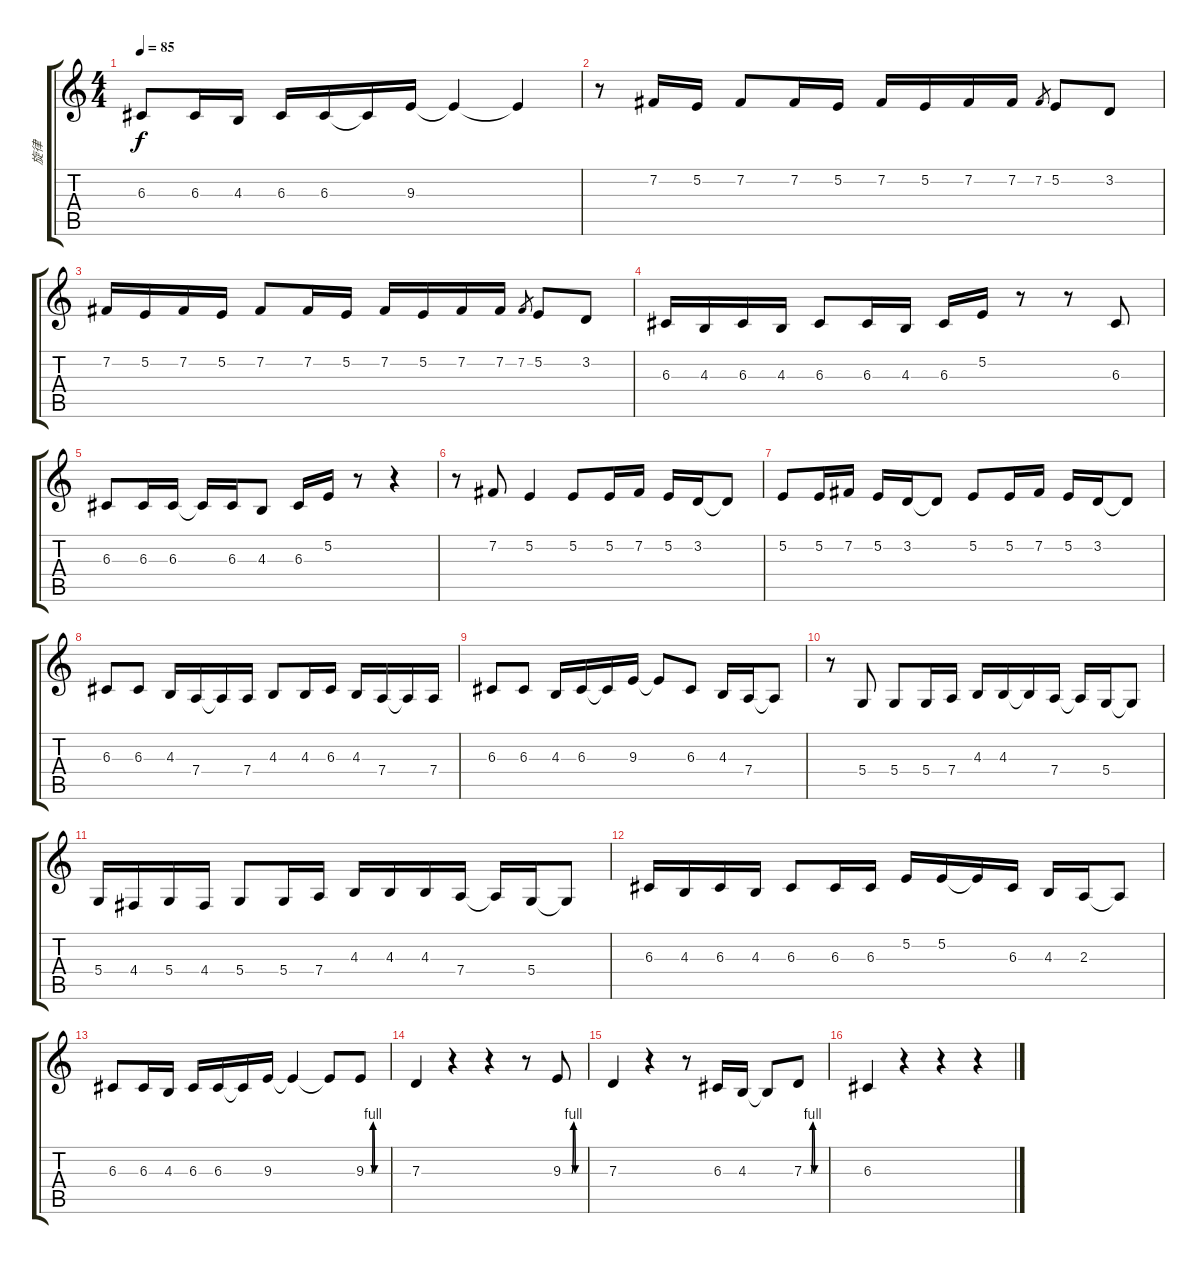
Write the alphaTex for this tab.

\track ("旋律" "旋律") {instrument lead6voice}
\staff {score tabs}
\tuning (E4 B3 G3 D3 A2 E2) {hide}
\ts (4 4)
\tempo 85
\clef g2
\ks c
6.3.8{dy f} 6.3.16 4.3.16 6.3.16 6.3.16 6.3{t}.16 9.3.16 9.3{t}.4 9.3{t}.4 |
r.8 7.2.16 5.2.16 7.2.8 7.2.16 5.2.16 7.2.16 5.2.16 7.2.16 7.2.16 7.2.8{gr} 5.2.8 3.2.8 |
7.2.16 5.2.16 7.2.16 5.2.16 7.2.8 7.2.16 5.2.16 7.2.16 5.2.16 7.2.16 7.2.16 7.2.8{gr} 5.2.8 3.2.8 |
6.3.16 4.3.16 6.3.16 4.3.16 6.3.8 6.3.16 4.3.16 6.3.16 5.2.16 r.8 r.8 6.3.8 |
6.3.8 6.3.16 6.3.16 6.3{t}.16 6.3.16 4.3.8 6.3.16 5.2.16 r.8 r.4 |
r.8 7.2.8 5.2.4 5.2.8 5.2.16 7.2.16 5.2.16 3.2.16 3.2{t}.8 |
5.2.8 5.2.16 7.2.16 5.2.16 3.2.16 3.2{t}.8 5.2.8 5.2.16 7.2.16 5.2.16 3.2.16 3.2{t}.8 |
6.3.8 6.3.8 4.3.16 7.4.16 7.4{t}.16 7.4.16 4.3.8 4.3.16 6.3.16 4.3.16 7.4.16 7.4{t}.16 7.4.16 |
6.3.8 6.3.8 4.3.16 6.3.16 6.3{t}.16 9.3.16 9.3{t}.8 6.3.8 4.3.16 7.4.16 7.4{t}.8 |
r.8 5.4.8 5.4.8 5.4.16 7.4.16 4.3.16 4.3.16 4.3{t}.16 7.4.16 7.4{t}.16 5.4.16 5.4{t}.8 |
5.4.16 4.4.16 5.4.16 4.4.16 5.4.8 5.4.16 7.4.16 4.3.16 4.3.16 4.3.16 7.4.16 7.4{t}.16 5.4.16 5.4{t}.8 |
6.3.16 4.3.16 6.3.16 4.3.16 6.3.8 6.3.16 6.3.16 5.2.16 5.2.16 5.2{t}.16 6.3.16 4.3.16 2.3.16 2.3{t}.8 |
6.3.8 6.3.16 4.3.16 6.3.16 6.3.16 6.3{t}.16 9.3.16 9.3{t}.4 9.3{t}.8 9.3{be (custom 0 0 17 0 20 4 24 0 30 0 60 0)}.8 |
7.3.4 r.4 r.4 r.8 9.3{be (custom 0 0 25 0 30 4 35 0 60 0)}.8 |
7.3.4 r.4 r.8 6.3.16 4.3.16 4.3{t}.8 7.3{be (custom 0 0 20 0 25 4 30 0 60 0)}.8 |
6.3.4 r.4 r.4 r.4
